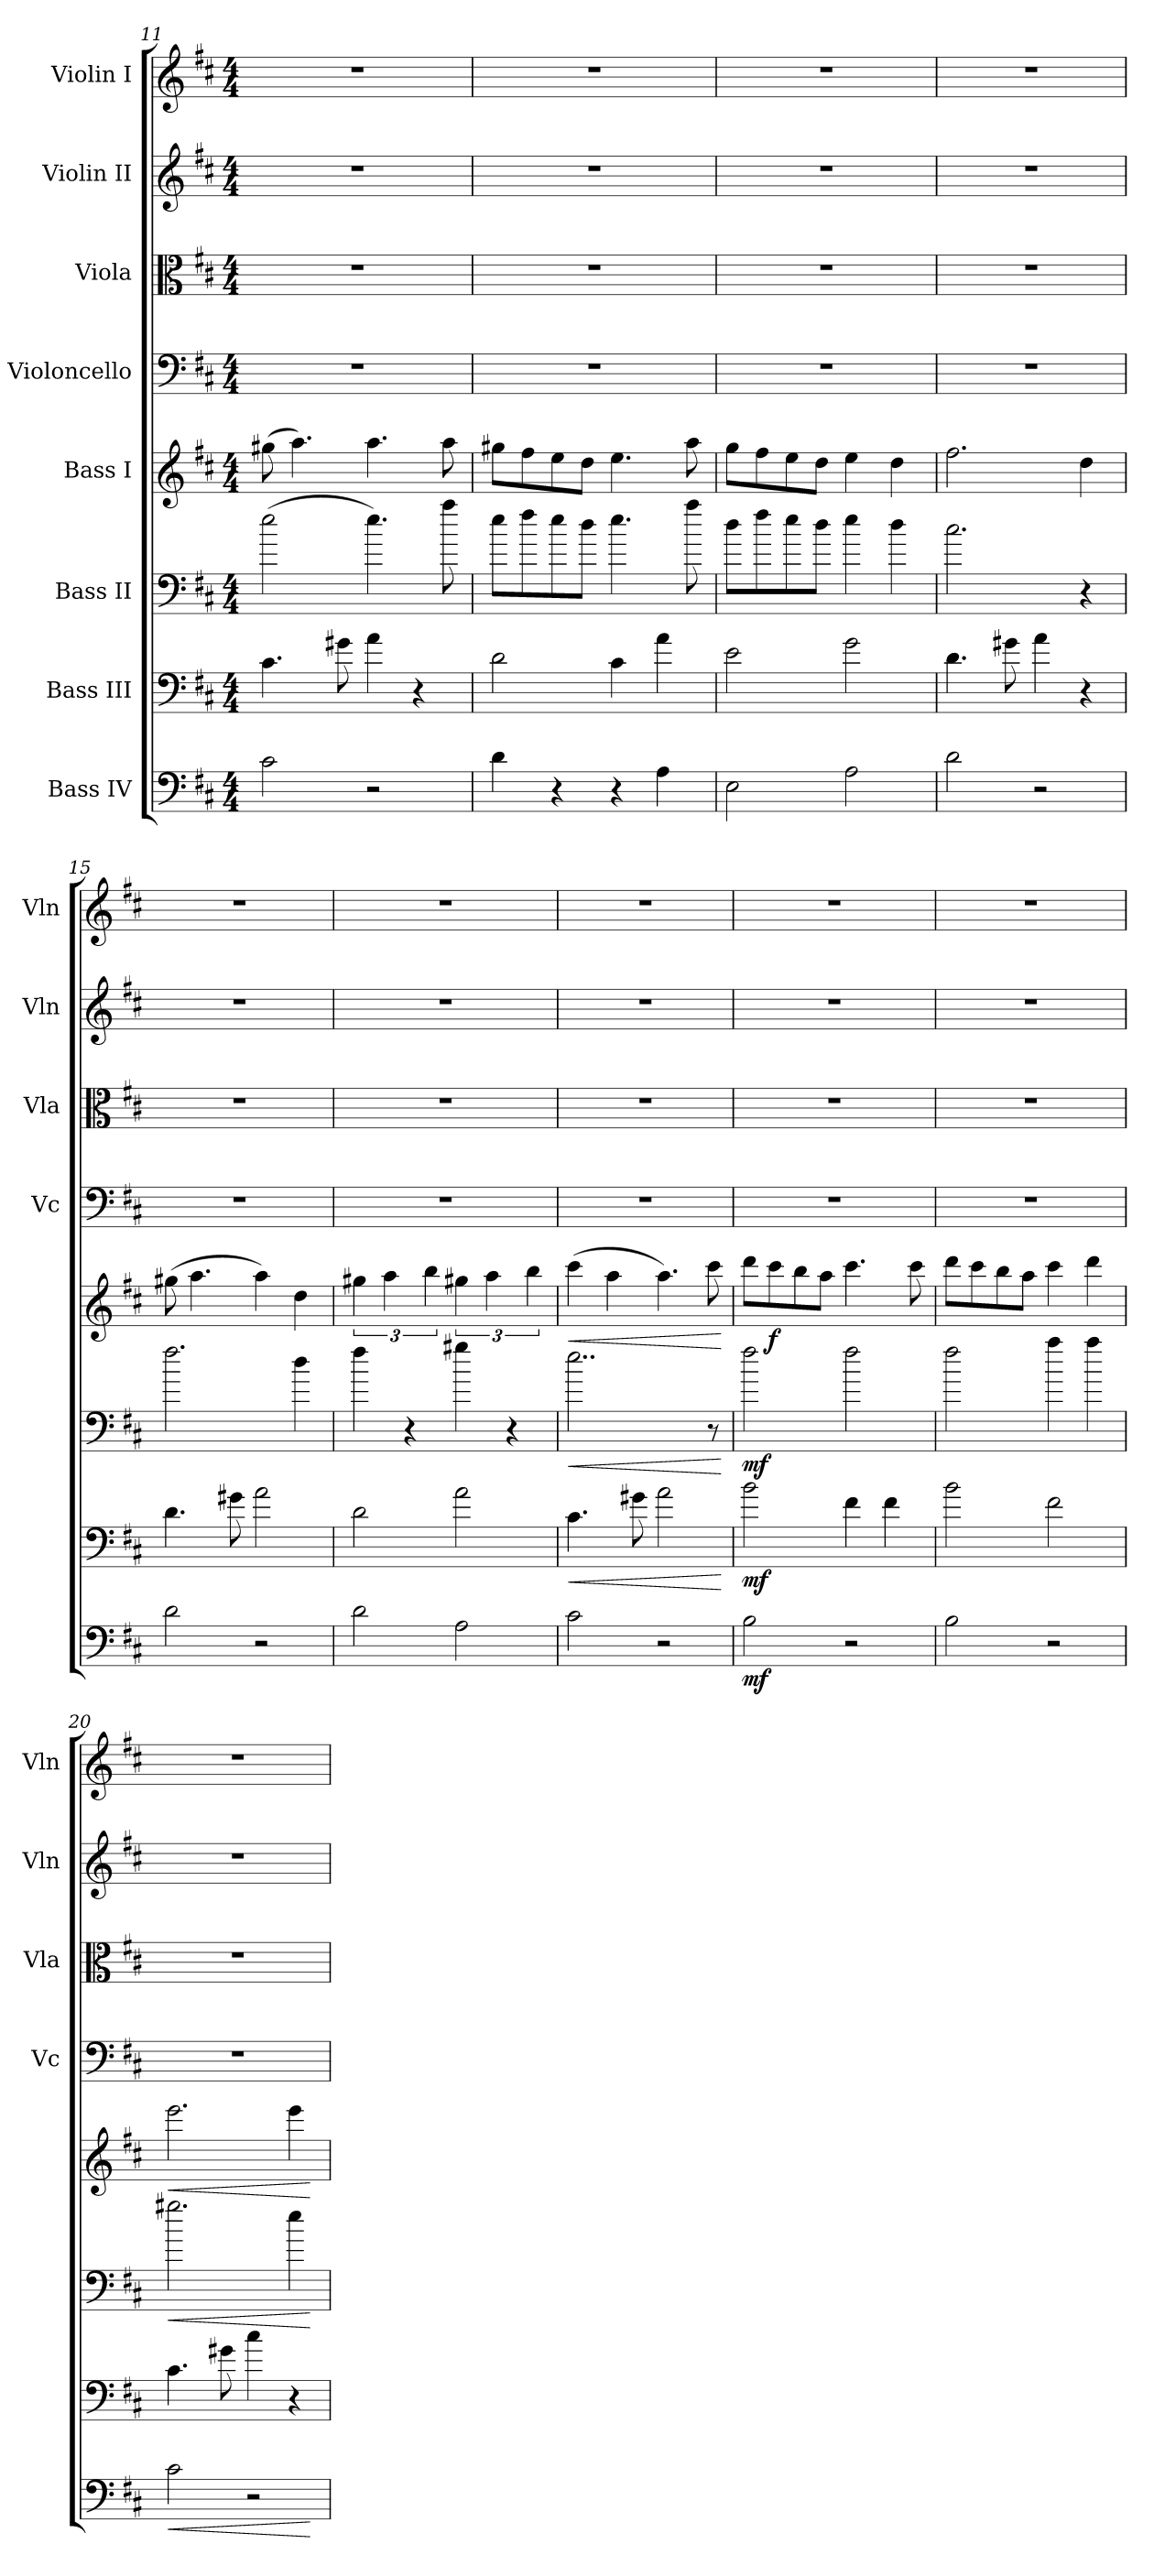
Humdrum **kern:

**kern	**dynam	**kern	**dynam	**kern	**dynam	**kern	**dynam	**kern	**kern	**kern	**kern
*part8	*part8	*part7	*part7	*part6	*part6	*part5	*part5	*part4	*part3	*part2	*part1
*staff8	*staff8	*staff7	*staff7	*staff6	*staff6	*staff5	*staff5	*staff4	*staff3	*staff2	*staff1
*I"Bass IV	*	*I"Bass III	*	*I"Bass II	*	*I"Bass I	*	*I"Violoncello	*I"Viola	*I"Violin II	*I"Violin I
*	*	*	*	*	*	*	*	*I'Vc	*I'Vla	*I'Vln	*I'Vln
*clefF4	*	*clefF4	*	*clefF4	*	*clefG2	*	*clefF4	*clefC3	*clefG2	*clefG2
*ITrd7c12	*	*ITrd7c12	*	*ITrd7c12	*	*ITrd7c12	*	*	*	*	*
*k[f#c#]	*	*k[f#c#]	*	*k[f#c#]	*	*k[f#c#]	*	*k[f#c#]	*k[f#c#]	*k[f#c#]	*k[f#c#]
*M4/4	*	*M4/4	*	*M4/4	*	*M4/4	*	*M4/4	*M4/4	*M4/4	*M4/4
=11	=11	=11	=11	=11	=11	=11	=11	=11	=11	=11	=11
2C#\	.	4.C#\	.	(2e\	.	(8g#X\	.	1r	1r	1r	1r
.	.	.	.	.	.	4.a\)	.	.	.	.	.
.	.	8G#X\	.	.	.	.	.	.	.	.	.
2r	.	4A\	.	4.e\)	.	4.a\	.	.	.	.	.
.	.	4r	.	.	.	.	.	.	.	.	.
.	.	.	.	8a\	.	8a\	.	.	.	.	.
=12	=12	=12	=12	=12	=12	=12	=12	=12	=12	=12	=12
4D\	.	2D\	.	8e\L	.	8g#X\L	.	1r	1r	1r	1r
.	.	.	.	8f#\	.	8f#\	.	.	.	.	.
4r	.	.	.	8e\	.	8e\	.	.	.	.	.
.	.	.	.	8d\J	.	8d\J	.	.	.	.	.
4r	.	4C#\	.	4.e\	.	4.e\	.	.	.	.	.
4AA\	.	4A\	.	.	.	.	.	.	.	.	.
.	.	.	.	8a\	.	8a\	.	.	.	.	.
=13	=13	=13	=13	=13	=13	=13	=13	=13	=13	=13	=13
2EE\	.	2E\	.	8d\L	.	8g\L	.	1r	1r	1r	1r
.	.	.	.	8f#\	.	8f#\	.	.	.	.	.
.	.	.	.	8e\	.	8e\	.	.	.	.	.
.	.	.	.	8d\J	.	8d\J	.	.	.	.	.
2AA\	.	2G\	.	4e\	.	4e\	.	.	.	.	.
.	.	.	.	4d\	.	4d\	.	.	.	.	.
!!LO:PB:g=z
=14	=14	=14	=14	=14	=14	=14	=14	=14	=14	=14	=14
2D\	.	4.D\	.	2.c#\	.	2.f#\	.	1r	1r	1r	1r
.	.	8G#X\	.	.	.	.	.	.	.	.	.
2r	.	4A\	.	.	.	.	.	.	.	.	.
.	.	4r	.	4r	.	4d\	.	.	.	.	.
=15	=15	=15	=15	=15	=15	=15	=15	=15	=15	=15	=15
2D\	.	4.D\	.	2.f#\	.	(8g#X\	.	1r	1r	1r	1r
.	.	.	.	.	.	4.a\	.	.	.	.	.
.	.	8G#X\	.	.	.	.	.	.	.	.	.
2r	.	2A\	.	.	.	4a\)	.	.	.	.	.
.	.	.	.	4d\	.	4d\	.	.	.	.	.
=16	=16	=16	=16	=16	=16	=16	=16	=16	=16	=16	=16
2D\	.	2D\	.	4f#\	.	6g#X\	.	1r	1r	1r	1r
.	.	.	.	.	.	6a\	.	.	.	.	.
.	.	.	.	4r	.	.	.	.	.	.	.
.	.	.	.	.	.	6b\	.	.	.	.	.
2AA\	.	2A\	.	4g#X\	.	6g#X\	.	.	.	.	.
.	.	.	.	.	.	6a\	.	.	.	.	.
.	.	.	.	4r	.	.	.	.	.	.	.
.	.	.	.	.	.	6b\	.	.	.	.	.
=17	=17	=17	=17	=17	=17	=17	=17	=17	=17	=17	=17
!	!	!	!LO:HP:b	!	!LO:HP:b	!	!LO:HP:b	!	!	!	!
2C#\	.	4.C#\	<	2..e\	<	(4cc#\	<	1r	1r	1r	1r
.	.	.	.	.	.	4a\	.	.	.	.	.
.	.	8G#X\	.	.	.	.	.	.	.	.	.
2r	.	2A\	.	.	.	4.a\)	.	.	.	.	.
.	.	.	.	8r	.	8cc#\	.	.	.	.	.
.	.	.	[	.	[	.	[	.	.	.	.
=18	=18	=18	=18	=18	=18	=18	=18	=18	=18	=18	=18
!	!LO:DY:b	!	!LO:DY:b	!	!LO:DY:b	!	!	!	!	!	!
2BB\	mf	2B\	mf	2f#\	mf	8dd\L	.	1r	1r	1r	1r
!	!	!	!	!	!	!	!LO:DY:b	!	!	!	!
.	.	.	.	.	.	8cc#\	f	.	.	.	.
.	.	.	.	.	.	8b\	.	.	.	.	.
.	.	.	.	.	.	8a\J	.	.	.	.	.
2r	.	4F#\	.	2f#\	.	4.cc#\	.	.	.	.	.
.	.	4F#\	.	.	.	.	.	.	.	.	.
.	.	.	.	.	.	8cc#\	.	.	.	.	.
!!LO:LB:g=z
=19	=19	=19	=19	=19	=19	=19	=19	=19	=19	=19	=19
2BB\	.	2B\	.	2f#\	.	8dd\L	.	1r	1r	1r	1r
.	.	.	.	.	.	8cc#\	.	.	.	.	.
.	.	.	.	.	.	8b\	.	.	.	.	.
.	.	.	.	.	.	8a\J	.	.	.	.	.
2r	.	2F#\	.	4a\	.	4cc#\	.	.	.	.	.
.	.	.	.	4a\	.	4dd\	.	.	.	.	.
=20	=20	=20	=20	=20	=20	=20	=20	=20	=20	=20	=20
!	!LO:HP:b	!	!	!	!LO:HP:b	!	!LO:HP:b	!	!	!	!
2C#\	<	4.C#\	.	2.g#X\	<	2.ee\	<	1r	1r	1r	1r
.	.	8G#X\	.	.	.	.	.	.	.	.	.
2r	.	4c#\	.	.	.	.	.	.	.	.	.
.	.	4r	.	4e\	.	4ee\	.	.	.	.	.
.	[	.	.	.	[	.	[	.	.	.	.
=	=	=	=	=	=	=	=	=	=	=	=
*-	*-	*-	*-	*-	*-	*-	*-	*-	*-	*-	*-
